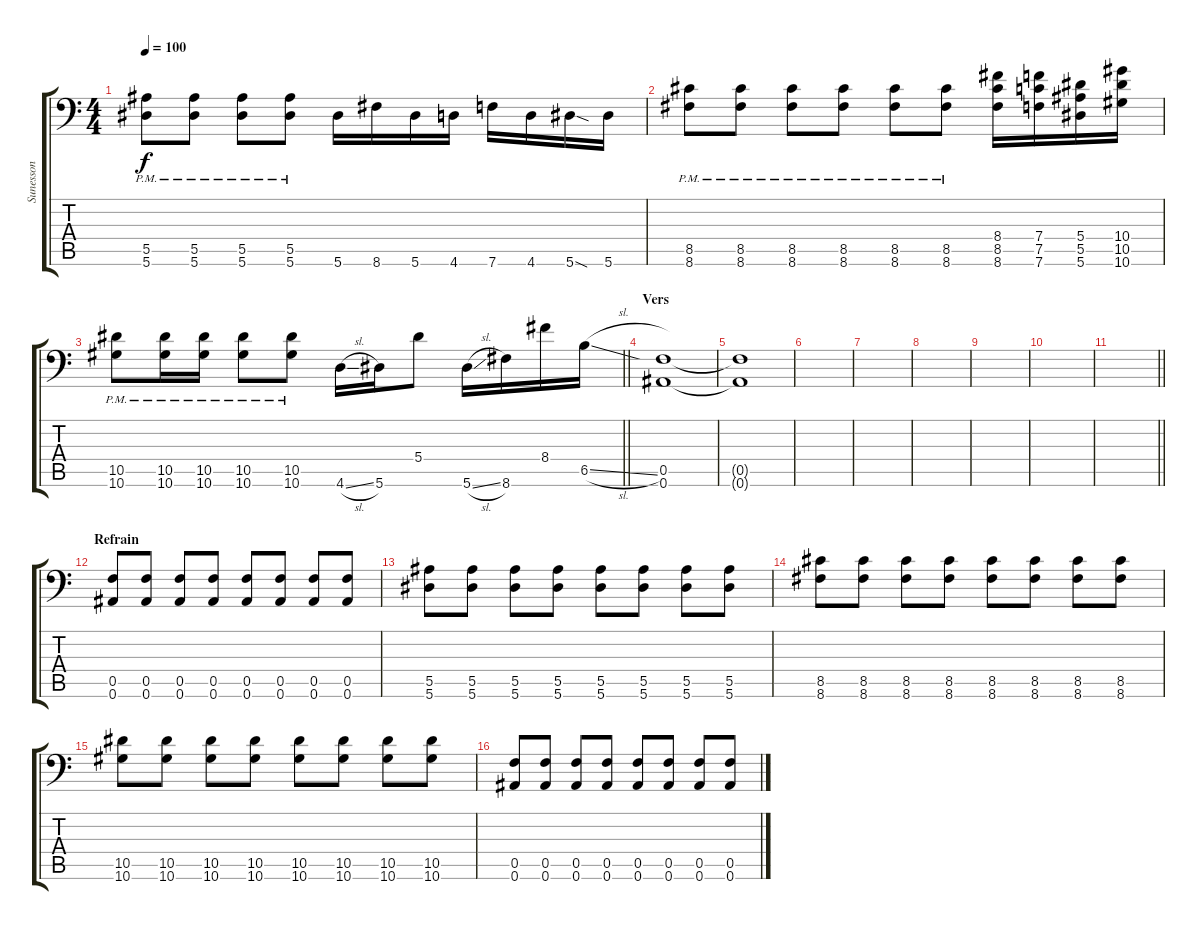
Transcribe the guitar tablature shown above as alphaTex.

\track ("Sunesson" "Sunesson") {instrument overdrivenguitar}
\staff {score tabs}
\tuning (C4 G3 Eb3 Bb2 F2 Bb1) {hide}
\ts (4 4)
\tempo 100
\clef f4
\ks c
(5.5{pm} 5.6).8{dy f} (5.5{pm} 5.6).8 (5.5{pm} 5.6).8 (5.5{pm} 5.6).8 5.6.16 8.6.16 5.6.16 4.6.16 7.6.16 4.6.16 5.6{sod}.16 5.6.16 |
(8.5{pm} 8.6).8 (8.5{pm} 8.6).8 (8.5{pm} 8.6).8 (8.5{pm} 8.6).8 (8.5{pm} 8.6).8 (8.5{pm} 8.6).8 (8.4 8.5 8.6).16 (7.4 7.5 7.6).16 (5.4 5.5 5.6).16 (10.4 10.5 10.6).16 |
\barLineRight lightlight
(10.5{pm} 10.6).8 (10.5{pm} 10.6).16 (10.5{pm} 10.6).16 (10.5{pm} 10.6).8 (10.5{pm} 10.6).8 4.6{sl}.16 5.6.16 5.4.8 5.6{sl}.16 8.6.16 8.4.16 6.5{sl}.16 |
\section ("" "Vers")
(0.5 0.6).1{volume 0} |
(0.5{t} 0.6{t}).1 |
|
|
|
|
|
\barLineRight lightlight
|
\section ("" "Refrain")
(0.5 0.6).8{volume 13} (0.5 0.6).8 (0.5 0.6).8 (0.5 0.6).8 (0.5 0.6).8 (0.5 0.6).8 (0.5 0.6).8 (0.5 0.6).8 |
(5.5 5.6).8 (5.5 5.6).8 (5.5 5.6).8 (5.5 5.6).8 (5.5 5.6).8 (5.5 5.6).8 (5.5 5.6).8 (5.5 5.6).8 |
(8.5 8.6).8 (8.5 8.6).8 (8.5 8.6).8 (8.5 8.6).8 (8.5 8.6).8 (8.5 8.6).8 (8.5 8.6).8 (8.5 8.6).8 |
(10.5 10.6).8 (10.5 10.6).8 (10.5 10.6).8 (10.5 10.6).8 (10.5 10.6).8 (10.5 10.6).8 (10.5 10.6).8 (10.5 10.6).8 |
(0.5 0.6).8{volume 13} (0.5 0.6).8 (0.5 0.6).8 (0.5 0.6).8 (0.5 0.6).8 (0.5 0.6).8 (0.5 0.6).8 (0.5 0.6).8
